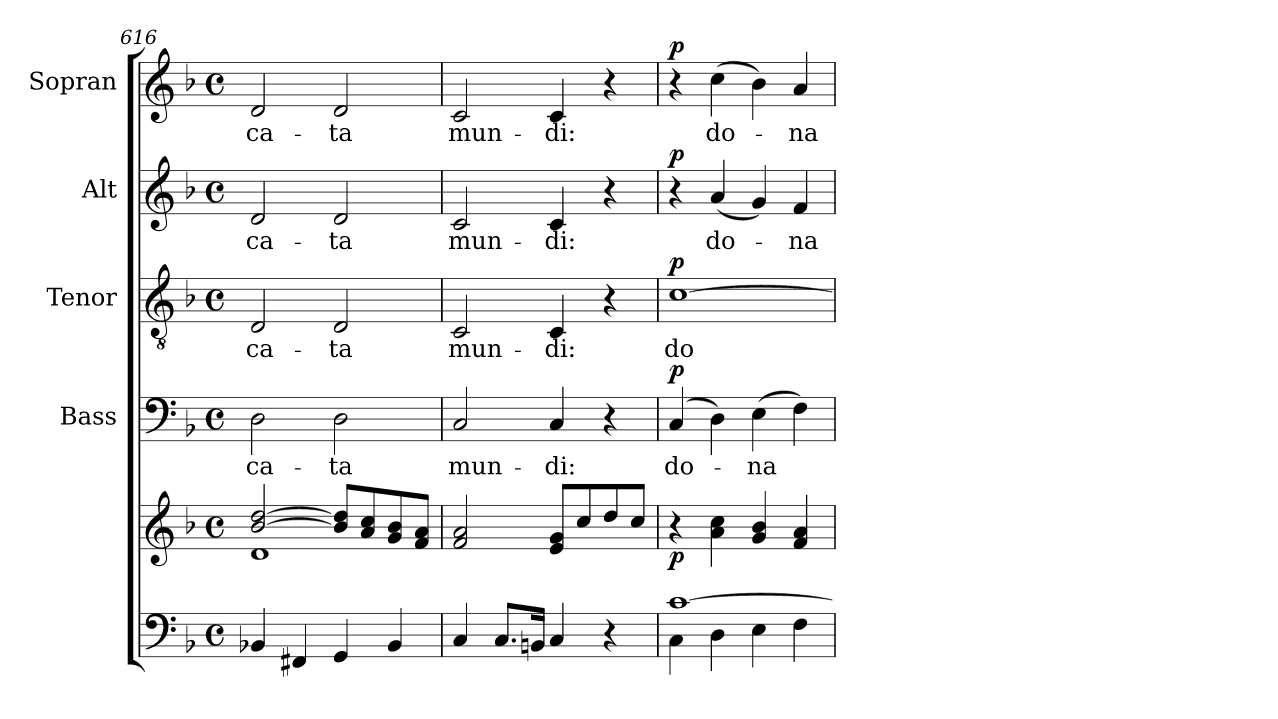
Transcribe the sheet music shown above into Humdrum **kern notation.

**kern	**kern	**dynam	**kern	**text	**dynam	**kern	**text	**dynam	**kern	**text	**dynam	**kern	**text	**dynam
*part5	*part5	*part5	*part4	*part4	*part4	*part3	*part3	*part3	*part2	*part2	*part2	*part1	*part1	*part1
*staff6	*staff5	*staff5/6	*staff4	*staff4	*staff4	*staff3	*staff3	*staff3	*staff2	*staff2	*staff2	*staff1	*staff1	*staff1
*	*	*	*I"Bass	*	*	*I"Tenor	*	*	*I"Alt	*	*	*I"Sopran	*	*
*	*	*	*I'B.	*	*	*I'T.	*	*	*I'A.	*	*	*I'S.	*	*
*clefF4	*clefG2	*	*clefF4	*	*	*clefGv2	*	*	*clefG2	*	*	*clefG2	*	*
*k[b-]	*k[b-]	*	*k[b-]	*	*	*k[b-]	*	*	*k[b-]	*	*	*k[b-]	*	*
*F:	*F:	*	*F:	*	*	*F:	*	*	*F:	*	*	*F:	*	*
*M4/4	*M4/4	*	*M4/4	*	*	*M4/4	*	*	*M4/4	*	*	*M4/4	*	*
*met(c)	*met(c)	*	*met(c)	*	*	*met(c)	*	*	*met(c)	*	*	*met(c)	*	*
=616	=616	=616	=616	=616	=616	=616	=616	=616	=616	=616	=616	=616	=616	=616
*	*^	*	*	*	*	*	*	*	*	*	*	*	*	*
!	!	!	!	!	!LO:LY:b	!	!	!LO:LY:b	!	!	!LO:LY:b	!	!	!LO:LY:b	!
4BB-X/	[>2b-/ [>2dd/	1d	.	2D\	-ca-	.	2D/	-ca-	.	2d/	-ca-	.	2d/	-ca-	.
4FF#X/	.	.	.	.	.	.	.	.	.	.	.	.	.	.	.
!	!	!	!	!	!LO:LY:b	!	!	!LO:LY:b	!	!	!LO:LY:b	!	!	!LO:LY:b	!
4GG/	8b-/] 8dd/]L	.	.	2D\	-ta	.	2D/	-ta	.	2d/	-ta	.	2d/	-ta	.
.	8a/ 8cc/	.	.	.	.	.	.	.	.	.	.	.	.	.	.
4BB-/	8g/ 8b-/	.	.	.	.	.	.	.	.	.	.	.	.	.	.
.	8f/ 8a/J	.	.	.	.	.	.	.	.	.	.	.	.	.	.
*	*v	*v	*	*	*	*	*	*	*	*	*	*	*	*	*
!!LO:LB:g=z
=617	=617	=617	=617	=617	=617	=617	=617	=617	=617	=617	=617	=617	=617	=617
!	!	!	!	!LO:LY:b	!	!	!LO:LY:b	!	!	!LO:LY:b	!	!	!LO:LY:b	!
4C/	2f/ 2a/	.	2C/	mun-	.	2C/	mun-	.	2c/	mun-	.	2c/	mun-	.
8.C/L	.	.	.	.	.	.	.	.	.	.	.	.	.	.
16BBn/Jk	.	.	.	.	.	.	.	.	.	.	.	.	.	.
!	!	!	!	!LO:LY:b	!	!	!LO:LY:b	!	!	!LO:LY:b	!	!	!LO:LY:b	!
4C/	8e/ 8g/L	.	4C/	-di:	.	4C/	-di:	.	4c/	-di:	.	4c/	-di:	.
.	8cc/	.	.	.	.	.	.	.	.	.	.	.	.	.
4r	8dd/	.	4r	.	.	4r	.	.	4r	.	.	4r	.	.
.	8cc/J	.	.	.	.	.	.	.	.	.	.	.	.	.
=618	=618	=618	=618	=618	=618	=618	=618	=618	=618	=618	=618	=618	=618	=618
*^	*	*	*	*	*	*	*	*	*	*	*	*	*	*
!	!	!	!LO:DY:b	!	!LO:LY:b	!LO:DY:a	!	!LO:LY:b	!LO:DY:a	!	!	!LO:DY:a	!	!	!LO:DY:a
[>1c	4C\	4r	p	(4C/	do-	p	[1c	do-	p	4r	.	p	4r	.	p
!	!	!	!	!	!	!	!	!	!	!	!LO:LY:b	!	!	!LO:LY:b	!
.	4D\	4a\ 4cc\	.	4D\)	.	.	.	.	.	(<4a/	do-	.	(>4cc\	do-	.
!	!	!	!	!	!LO:LY:b	!	!	!	!	!	!	!	!	!	!
.	4E\	4g/ 4b-/	.	(>4E\	-na	.	.	.	.	4g/)	.	.	4b-\)	.	.
!	!	!	!	!	!	!	!	!	!	!	!LO:LY:b	!	!	!LO:LY:b	!
.	4F\	4f/ 4a/	.	4F\)	.	.	.	.	.	4f/	-na	.	4a/	-na	.
*v	*v	*	*	*	*	*	*	*	*	*	*	*	*	*	*
=	=	=	=	=	=	=	=	=	=	=	=	=	=	=
*-	*-	*-	*-	*-	*-	*-	*-	*-	*-	*-	*-	*-	*-	*-
